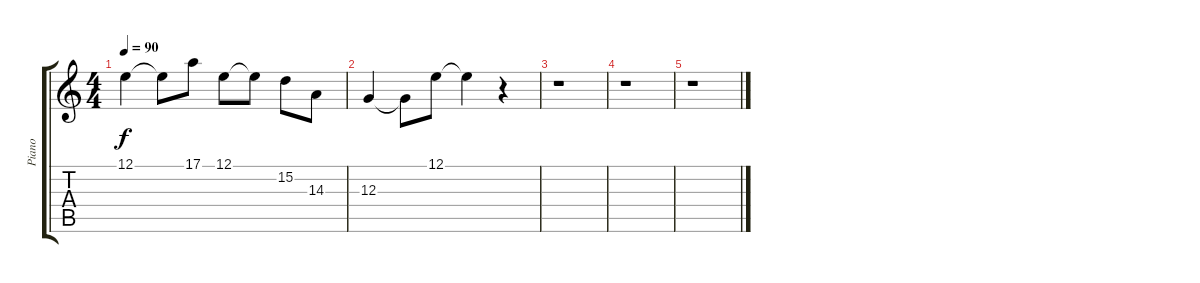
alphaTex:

\track ("Piano" "Piano") {instrument acousticgrandpiano}
\staff {score tabs}
\tuning (E4 B3 G3 D3 A2 E2) {hide}
\ts (4 4)
\tempo 90
\clef g2
\ks c
12.1.4{dy f} 12.1{t}.8 17.1.8 12.1.8 12.1{t}.8 15.2.8 14.3.8 |
12.3.4 12.3{t}.8 12.1.8 12.1{t}.4 r.4 |
r.1 |
r.1 |
r.1
